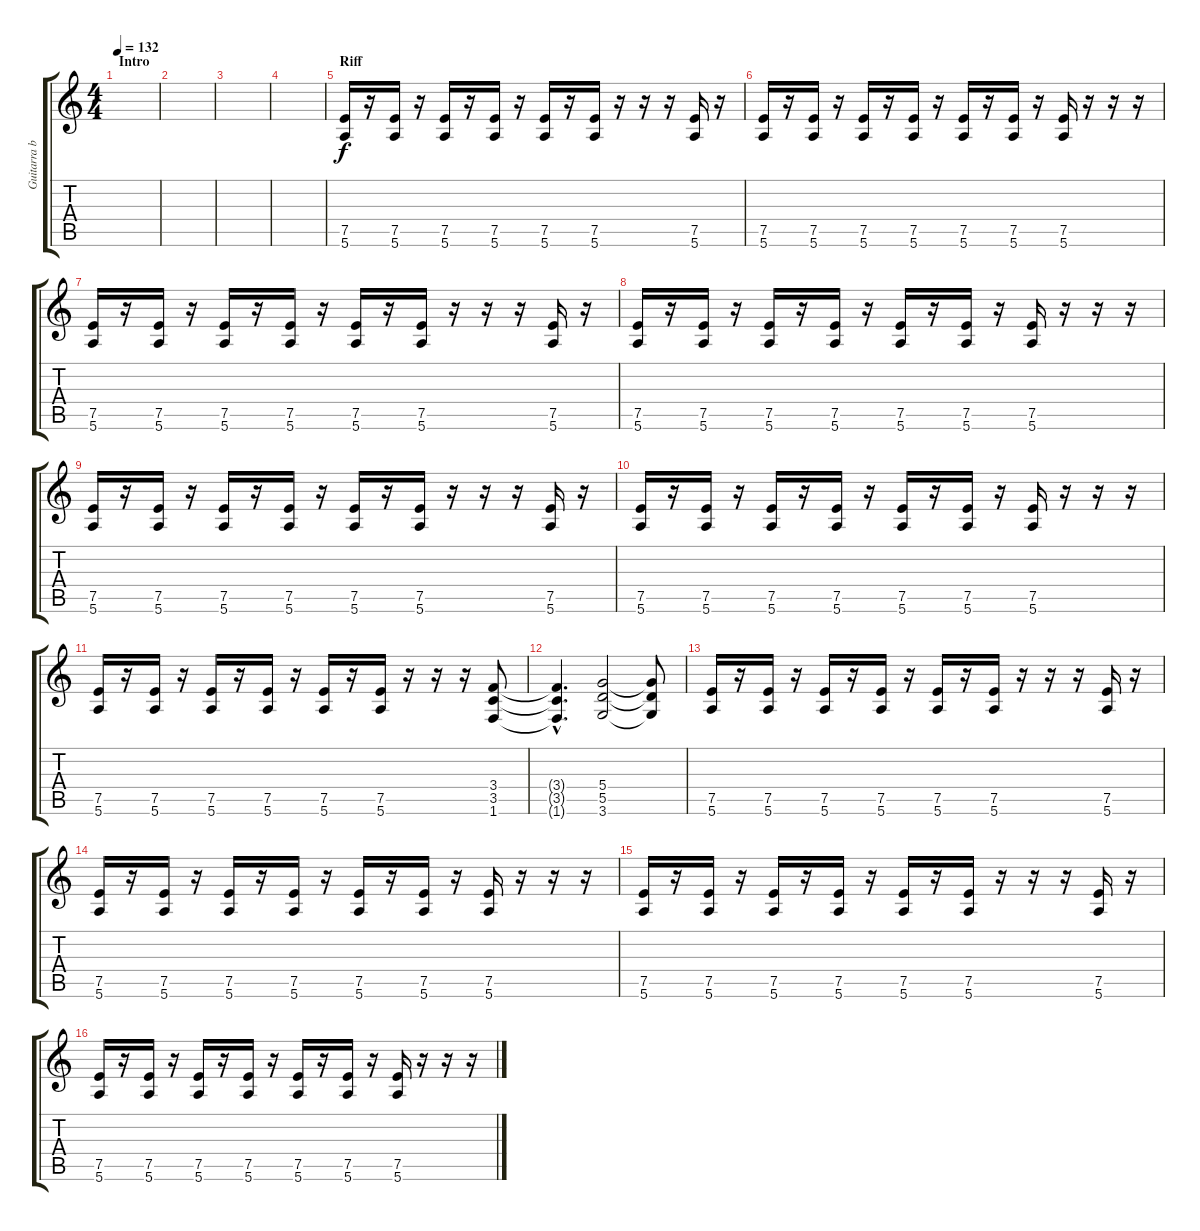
\track ("Guitarra base [Hugo Mariutti]" "Guitarra b") {instrument distortionguitar}
\staff {score tabs}
\tuning (E4 B3 G3 D3 A2 E2) {hide}
\ts (4 4)
\section ("" "Intro")
\tempo 132
\clef g2
\ks c
|
|
|
|
\section ("" "Riff")
(7.5 5.6).16 r.16 (7.5 5.6).16 r.16 (7.5 5.6).16 r.16 (7.5 5.6).16 r.16 (7.5 5.6).16 r.16 (7.5 5.6).16 r.16 r.16 r.16 (7.5 5.6).16 r.16 |
(7.5 5.6).16 r.16 (7.5 5.6).16 r.16 (7.5 5.6).16 r.16 (7.5 5.6).16 r.16 (7.5 5.6).16 r.16 (7.5 5.6).16 r.16 (7.5 5.6).16 r.16 r.16 r.16 |
(7.5 5.6).16 r.16 (7.5 5.6).16 r.16 (7.5 5.6).16 r.16 (7.5 5.6).16 r.16 (7.5 5.6).16 r.16 (7.5 5.6).16 r.16 r.16 r.16 (7.5 5.6).16 r.16 |
(7.5 5.6).16 r.16 (7.5 5.6).16 r.16 (7.5 5.6).16 r.16 (7.5 5.6).16 r.16 (7.5 5.6).16 r.16 (7.5 5.6).16 r.16 (7.5 5.6).16 r.16 r.16 r.16 |
(7.5 5.6).16 r.16 (7.5 5.6).16 r.16 (7.5 5.6).16 r.16 (7.5 5.6).16 r.16 (7.5 5.6).16 r.16 (7.5 5.6).16 r.16 r.16 r.16 (7.5 5.6).16 r.16 |
(7.5 5.6).16 r.16 (7.5 5.6).16 r.16 (7.5 5.6).16 r.16 (7.5 5.6).16 r.16 (7.5 5.6).16 r.16 (7.5 5.6).16 r.16 (7.5 5.6).16 r.16 r.16 r.16 |
(7.5 5.6).16 r.16 (7.5 5.6).16 r.16 (7.5 5.6).16 r.16 (7.5 5.6).16 r.16 (7.5 5.6).16 r.16 (7.5 5.6).16 r.16 r.16 r.16 (3.4 3.5 1.6).8{volume 14} |
(3.4{hac t} 3.5{hac t} 1.6{hac t}).4{d} (5.4 5.5 3.6).2 (5.4{t} 5.5{t} 3.6{t}).8 |
(7.5 5.6).16{volume 10} r.16 (7.5 5.6).16 r.16 (7.5 5.6).16 r.16 (7.5 5.6).16 r.16 (7.5 5.6).16 r.16 (7.5 5.6).16 r.16 r.16 r.16 (7.5 5.6).16 r.16 |
(7.5 5.6).16 r.16 (7.5 5.6).16 r.16 (7.5 5.6).16 r.16 (7.5 5.6).16 r.16 (7.5 5.6).16 r.16 (7.5 5.6).16 r.16 (7.5 5.6).16 r.16 r.16 r.16 |
(7.5 5.6).16 r.16 (7.5 5.6).16 r.16 (7.5 5.6).16 r.16 (7.5 5.6).16 r.16 (7.5 5.6).16 r.16 (7.5 5.6).16 r.16 r.16 r.16 (7.5 5.6).16 r.16 |
(7.5 5.6).16 r.16 (7.5 5.6).16 r.16 (7.5 5.6).16 r.16 (7.5 5.6).16 r.16 (7.5 5.6).16 r.16 (7.5 5.6).16 r.16 (7.5 5.6).16 r.16 r.16 r.16
